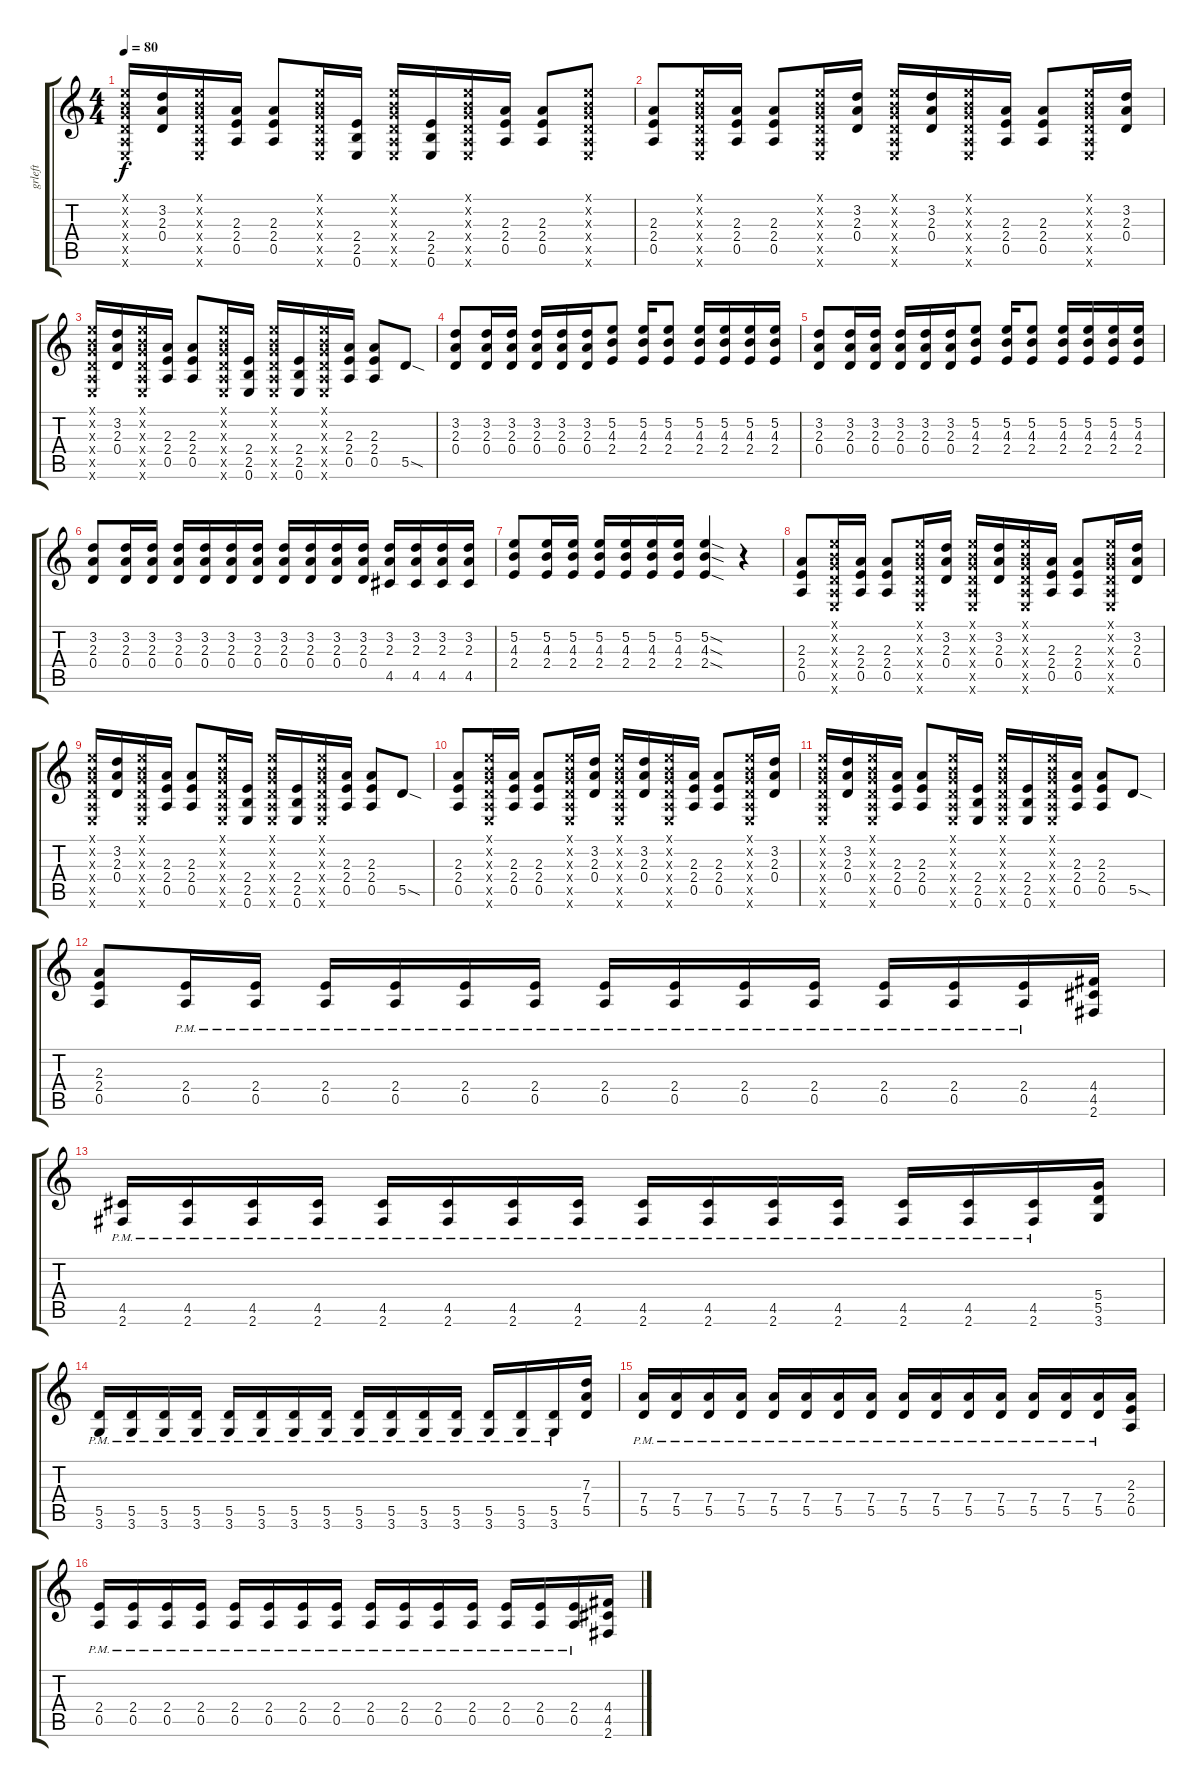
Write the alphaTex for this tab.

\track ("grleft" "grleft") {instrument overdrivenguitar}
\staff {score tabs}
\tuning (E4 B3 G3 D3 A2 E2) {hide}
\ts (4 4)
\tempo 80
\clef g2
\ks c
(0.1{x} 0.2{x} 0.3{x} 0.4{x} 0.5{x} 0.6{x}).16{dy f} (3.2 2.3 0.4).16 (0.1{x} 0.2{x} 0.3{x} 0.4{x} 0.5{x} 0.6{x}).16 (2.3 2.4 0.5).16 (2.3 2.4 0.5).8 (0.1{x} 0.2{x} 0.3{x} 0.4{x} 0.5{x} 0.6{x}).16 (2.4 2.5 0.6).16 (0.1{x} 0.2{x} 0.3{x} 0.4{x} 0.5{x} 0.6{x}).16 (2.4 2.5 0.6).16 (0.1{x} 0.2{x} 0.3{x} 0.4{x} 0.5{x} 0.6{x}).16 (2.3 2.4 0.5).16 (2.3 2.4 0.5).8 (0.1{x} 0.2{x} 0.3{x} 0.4{x} 0.5{x} 0.6{x}).8 |
(2.3 2.4 0.5).8 (0.1{x} 0.2{x} 0.3{x} 0.4{x} 0.5{x} 0.6{x}).16 (2.3 2.4 0.5).16 (2.3 2.4 0.5).8 (0.1{x} 0.2{x} 0.3{x} 0.4{x} 0.5{x} 0.6{x}).16 (3.2 2.3 0.4).16 (0.1{x} 0.2{x} 0.3{x} 0.4{x} 0.5{x} 0.6{x}).16 (3.2 2.3 0.4).16 (0.1{x} 0.2{x} 0.3{x} 0.4{x} 0.5{x} 0.6{x}).16 (2.3 2.4 0.5).16 (2.3 2.4 0.5).8 (0.1{x} 0.2{x} 0.3{x} 0.4{x} 0.5{x} 0.6{x}).16 (3.2 2.3 0.4).16 |
(0.1{x} 0.2{x} 0.3{x} 0.4{x} 0.5{x} 0.6{x}).16 (3.2 2.3 0.4).16 (0.1{x} 0.2{x} 0.3{x} 0.4{x} 0.5{x} 0.6{x}).16 (2.3 2.4 0.5).16 (2.3 2.4 0.5).8 (0.1{x} 0.2{x} 0.3{x} 0.4{x} 0.5{x} 0.6{x}).16 (2.4 2.5 0.6).16 (0.1{x} 0.2{x} 0.3{x} 0.4{x} 0.5{x} 0.6{x}).16 (2.4 2.5 0.6).16 (0.1{x} 0.2{x} 0.3{x} 0.4{x} 0.5{x} 0.6{x}).16 (2.3 2.4 0.5).16 (2.3 2.4 0.5).8 5.5{sod}.8 |
(3.2 2.3 0.4).8 (3.2 2.3 0.4).16 (3.2 2.3 0.4).16 (3.2 2.3 0.4).16 (3.2 2.3 0.4).16 (3.2 2.3 0.4).16 (5.2 4.3 2.4).8 (5.2 4.3 2.4).16 (5.2 4.3 2.4).8 (5.2 4.3 2.4).16 (5.2 4.3 2.4).16 (5.2 4.3 2.4).16 (5.2 4.3 2.4).16 |
(3.2 2.3 0.4).8 (3.2 2.3 0.4).16 (3.2 2.3 0.4).16 (3.2 2.3 0.4).16 (3.2 2.3 0.4).16 (3.2 2.3 0.4).16 (5.2 4.3 2.4).8 (5.2 4.3 2.4).16 (5.2 4.3 2.4).8 (5.2 4.3 2.4).16 (5.2 4.3 2.4).16 (5.2 4.3 2.4).16 (5.2 4.3 2.4).16 |
(3.2 2.3 0.4).8 (3.2 2.3 0.4).16 (3.2 2.3 0.4).16 (3.2 2.3 0.4).16 (3.2 2.3 0.4).16 (3.2 2.3 0.4).16 (3.2 2.3 0.4).16 (3.2 2.3 0.4).16 (3.2 2.3 0.4).16 (3.2 2.3 0.4).16 (3.2 2.3 0.4).16 (3.2 2.3 4.5).16 (3.2 2.3 4.5).16 (3.2 2.3 4.5).16 (3.2 2.3 4.5).16 |
(5.2 4.3 2.4).8 (5.2 4.3 2.4).16 (5.2 4.3 2.4).16 (5.2 4.3 2.4).16 (5.2 4.3 2.4).16 (5.2 4.3 2.4).16 (5.2 4.3 2.4).16 (5.2{sod} 4.3{sod} 2.4{sod}).4 r.4 |
(2.3 2.4 0.5).8 (0.1{x} 0.2{x} 0.3{x} 0.4{x} 0.5{x} 0.6{x}).16 (2.3 2.4 0.5).16 (2.3 2.4 0.5).8 (0.1{x} 0.2{x} 0.3{x} 0.4{x} 0.5{x} 0.6{x}).16 (3.2 2.3 0.4).16 (0.1{x} 0.2{x} 0.3{x} 0.4{x} 0.5{x} 0.6{x}).16 (3.2 2.3 0.4).16 (0.1{x} 0.2{x} 0.3{x} 0.4{x} 0.5{x} 0.6{x}).16 (2.3 2.4 0.5).16 (2.3 2.4 0.5).8 (0.1{x} 0.2{x} 0.3{x} 0.4{x} 0.5{x} 0.6{x}).16 (3.2 2.3 0.4).16 |
(0.1{x} 0.2{x} 0.3{x} 0.4{x} 0.5{x} 0.6{x}).16 (3.2 2.3 0.4).16 (0.1{x} 0.2{x} 0.3{x} 0.4{x} 0.5{x} 0.6{x}).16 (2.3 2.4 0.5).16 (2.3 2.4 0.5).8 (0.1{x} 0.2{x} 0.3{x} 0.4{x} 0.5{x} 0.6{x}).16 (2.4 2.5 0.6).16 (0.1{x} 0.2{x} 0.3{x} 0.4{x} 0.5{x} 0.6{x}).16 (2.4 2.5 0.6).16 (0.1{x} 0.2{x} 0.3{x} 0.4{x} 0.5{x} 0.6{x}).16 (2.3 2.4 0.5).16 (2.3 2.4 0.5).8 5.5{sod}.8 |
(2.3 2.4 0.5).8 (0.1{x} 0.2{x} 0.3{x} 0.4{x} 0.5{x} 0.6{x}).16 (2.3 2.4 0.5).16 (2.3 2.4 0.5).8 (0.1{x} 0.2{x} 0.3{x} 0.4{x} 0.5{x} 0.6{x}).16 (3.2 2.3 0.4).16 (0.1{x} 0.2{x} 0.3{x} 0.4{x} 0.5{x} 0.6{x}).16 (3.2 2.3 0.4).16 (0.1{x} 0.2{x} 0.3{x} 0.4{x} 0.5{x} 0.6{x}).16 (2.3 2.4 0.5).16 (2.3 2.4 0.5).8 (0.1{x} 0.2{x} 0.3{x} 0.4{x} 0.5{x} 0.6{x}).16 (3.2 2.3 0.4).16 |
(0.1{x} 0.2{x} 0.3{x} 0.4{x} 0.5{x} 0.6{x}).16 (3.2 2.3 0.4).16 (0.1{x} 0.2{x} 0.3{x} 0.4{x} 0.5{x} 0.6{x}).16 (2.3 2.4 0.5).16 (2.3 2.4 0.5).8 (0.1{x} 0.2{x} 0.3{x} 0.4{x} 0.5{x} 0.6{x}).16 (2.4 2.5 0.6).16 (0.1{x} 0.2{x} 0.3{x} 0.4{x} 0.5{x} 0.6{x}).16 (2.4 2.5 0.6).16 (0.1{x} 0.2{x} 0.3{x} 0.4{x} 0.5{x} 0.6{x}).16 (2.3 2.4 0.5).16 (2.3 2.4 0.5).8 5.5{sod}.8 |
(2.3 2.4 0.5).8 (2.4{pm} 0.5{pm}).16 (2.4{pm} 0.5{pm}).16 (2.4{pm} 0.5{pm}).16 (2.4{pm} 0.5{pm}).16 (2.4{pm} 0.5{pm}).16 (2.4{pm} 0.5{pm}).16 (2.4{pm} 0.5{pm}).16 (2.4{pm} 0.5{pm}).16 (2.4{pm} 0.5{pm}).16 (2.4{pm} 0.5{pm}).16 (2.4{pm} 0.5{pm}).16 (2.4{pm} 0.5{pm}).16 (2.4{pm} 0.5{pm}).16 (4.4 4.5 2.6).16 |
(4.5{pm} 2.6{pm}).16 (4.5{pm} 2.6{pm}).16 (4.5{pm} 2.6{pm}).16 (4.5{pm} 2.6{pm}).16 (4.5{pm} 2.6{pm}).16 (4.5{pm} 2.6{pm}).16 (4.5{pm} 2.6{pm}).16 (4.5{pm} 2.6{pm}).16 (4.5{pm} 2.6{pm}).16 (4.5{pm} 2.6{pm}).16 (4.5{pm} 2.6{pm}).16 (4.5{pm} 2.6{pm}).16 (4.5{pm} 2.6{pm}).16 (4.5{pm} 2.6{pm}).16 (4.5{pm} 2.6{pm}).16 (5.4 5.5 3.6).16 |
(5.5{pm} 3.6{pm}).16 (5.5{pm} 3.6{pm}).16 (5.5{pm} 3.6{pm}).16 (5.5{pm} 3.6{pm}).16 (5.5{pm} 3.6{pm}).16 (5.5{pm} 3.6{pm}).16 (5.5{pm} 3.6{pm}).16 (5.5{pm} 3.6{pm}).16 (5.5{pm} 3.6{pm}).16 (5.5{pm} 3.6{pm}).16 (5.5{pm} 3.6{pm}).16 (5.5{pm} 3.6{pm}).16 (5.5{pm} 3.6{pm}).16 (5.5{pm} 3.6{pm}).16 (5.5{pm} 3.6{pm}).16 (7.3 7.4 5.5).16 |
(7.4{pm} 5.5{pm}).16 (7.4{pm} 5.5{pm}).16 (7.4{pm} 5.5{pm}).16 (7.4{pm} 5.5{pm}).16 (7.4{pm} 5.5{pm}).16 (7.4{pm} 5.5{pm}).16 (7.4{pm} 5.5{pm}).16 (7.4{pm} 5.5{pm}).16 (7.4{pm} 5.5{pm}).16 (7.4{pm} 5.5{pm}).16 (7.4{pm} 5.5{pm}).16 (7.4{pm} 5.5{pm}).16 (7.4{pm} 5.5{pm}).16 (7.4{pm} 5.5{pm}).16 (7.4{pm} 5.5{pm}).16 (2.3 2.4 0.5).16 |
(2.4{pm} 0.5{pm}).16 (2.4{pm} 0.5{pm}).16 (2.4{pm} 0.5{pm}).16 (2.4{pm} 0.5{pm}).16 (2.4{pm} 0.5{pm}).16 (2.4{pm} 0.5{pm}).16 (2.4{pm} 0.5{pm}).16 (2.4{pm} 0.5{pm}).16 (2.4{pm} 0.5{pm}).16 (2.4{pm} 0.5{pm}).16 (2.4{pm} 0.5{pm}).16 (2.4{pm} 0.5{pm}).16 (2.4{pm} 0.5{pm}).16 (2.4{pm} 0.5{pm}).16 (2.4{pm} 0.5{pm}).16 (4.4 4.5 2.6).16
